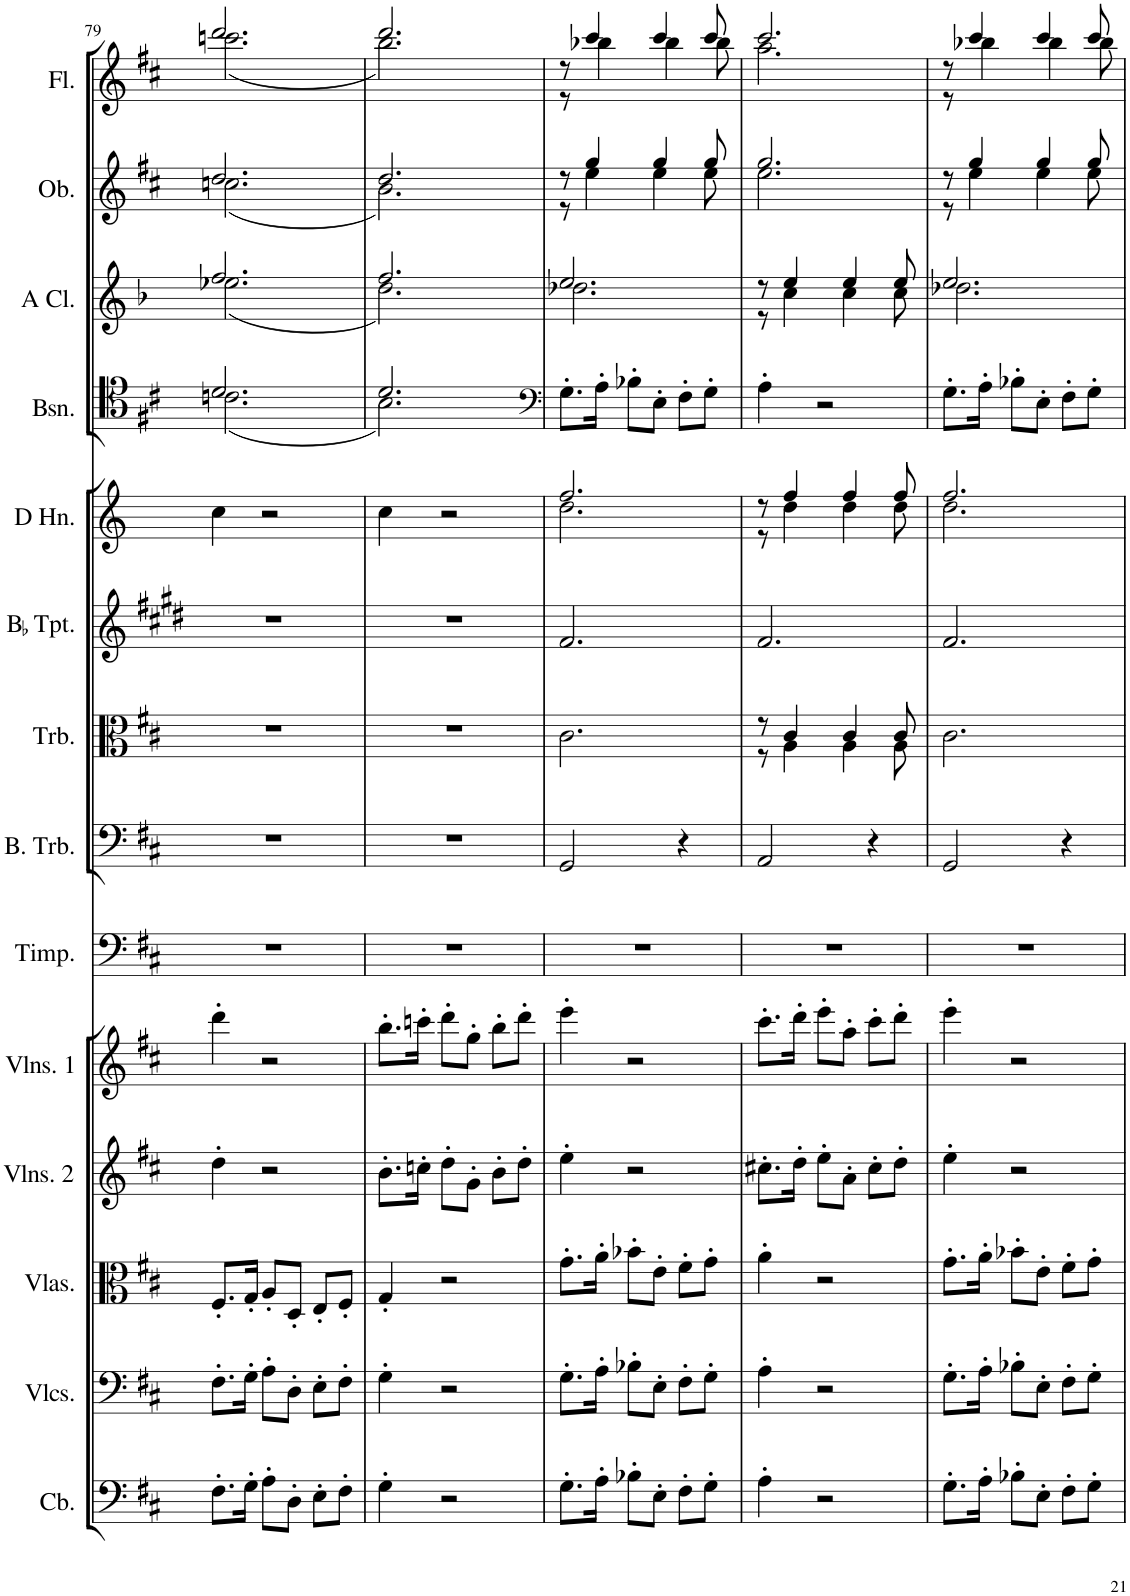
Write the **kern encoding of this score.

**kern	**kern	**kern	**kern	**kern	**kern	**kern	**kern	**kern	**kern	**kern	**kern	**kern	**kern
*part14	*part13	*part12	*part11	*part10	*part9	*part8	*part7	*part6	*part5	*part4	*part3	*part2	*part1
*staff14	*staff13	*staff12	*staff11	*staff10	*staff9	*staff8	*staff7	*staff6	*staff5	*staff4	*staff3	*staff2	*staff1
*I"Contrabass	*I"Violoncellos	*I"Violas	*I"Violins 2	*I"Violins 1	*I"Timpani	*I"Bass Trombone	*I"Trombone	*I"BaccidentalFlat Trumpet	*I"D Horn	*I"Bassoon	*I"A Clarinet	*I"Oboe	*I"Flute
*I'Cb.	*I'Vlcs.	*I'Vlas.	*I'Vlns. 2	*I'Vlns. 1	*I'Timp.	*I'B. Trb.	*I'Trb.	*I'BaccidentalFlat Tpt.	*I'D Hn.	*I'Bsn.	*I'A Cl.	*I'Ob.	*I'Fl.
!!LO:PB:g=z
*clefF4	*clefF4	*clefC3	*clefG2	*clefG2	*clefF4	*clefF4	*clefC3	*clefG2	*clefG2	*clefC4	*clefG2	*clefG2	*clefG2
*Trd7c12	*	*	*	*	*	*	*	*Trd1c2	*Trd6c10	*	*Trd2c3	*	*
*k[f#c#]	*k[f#c#]	*k[f#c#]	*k[f#c#]	*k[f#c#]	*k[f#c#]	*k[f#c#]	*k[f#c#]	*k[f#c#g#d#]	*k[]	*k[f#c#]	*k[b-]	*k[f#c#]	*k[f#c#]
*M3/4	*M3/4	*M3/4	*M3/4	*M3/4	*M3/4	*M3/4	*M3/4	*M3/4	*M3/4	*M3/4	*M3/4	*M3/4	*M3/4
=79	=79	=79	=79	=79	=79	=79	=79	=79	=79	=79	=79	=79	=79
*	*	*	*	*	*	*	*	*	*	*^	*^	*^	*^
8.F#'\L	8.F#'\L	8.F#'/L	4dd'\	4ddd'\	2.r	2.r	2.r	2.r	4cc\	2.d/	(2.cn\	2.ff/	(2.ee-X\	2.dd/	(2.ccn\	2.ddd/	(2.cccn\
16G'\Jk	16G'\Jk	16G'/Jk	.	.	.	.	.	.	.	.	.	.	.	.	.	.	.
8A'\L	8A'\L	8A'/L	2r	2r	.	.	.	.	2r	.	.	.	.	.	.	.	.
8D'\J	8D'\J	8D'/J	.	.	.	.	.	.	.	.	.	.	.	.	.	.	.
8E'\L	8E'\L	8E'/L	.	.	.	.	.	.	.	.	.	.	.	.	.	.	.
8F#'\J	8F#'\J	8F#'/J	.	.	.	.	.	.	.	.	.	.	.	.	.	.	.
=80	=80	=80	=80	=80	=80	=80	=80	=80	=80	=80	=80	=80	=80	=80	=80	=80	=80
4G'\	4G'\	4G'/	8.b'\L	8.bb'\L	2.r	2.r	2.r	2.r	4cc\	2.d/	2.B\)	2.ff/	2.dd\)	2.dd/	2.b\)	2.ddd/	2.bb\)
.	.	.	16ccn'\Jk	16cccn'\Jk	.	.	.	.	.	.	.	.	.	.	.	.	.
2r	2r	2r	8dd'\L	8ddd'\L	.	.	.	.	2r	.	.	.	.	.	.	.	.
.	.	.	8g'\J	8gg'\J	.	.	.	.	.	.	.	.	.	.	.	.	.
.	.	.	8b'\L	8bb'\L	.	.	.	.	.	.	.	.	.	.	.	.	.
.	.	.	8dd'\J	8ddd'\J	.	.	.	.	.	.	.	.	.	.	.	.	.
*	*	*	*	*	*	*	*	*	*	*v	*v	*	*	*	*	*	*
=81	=81	=81	=81	=81	=81	=81	=81	=81	=81	=81	=81	=81	=81	=81	=81	=81
*	*	*	*	*	*	*	*	*	*	*clefF4	*	*	*	*	*	*
*	*	*	*	*	*	*	*	*	*^	*	*	*	*	*	*	*
8.G'\L	8.G'\L	8.g'\L	4ee'\	4eee'\	2.r	2GG/	2.c#\	2.f#/	2.ff/	2.dd\	8.G'\L	2.ee/	2.dd-X\	8r	8r	8r	8r
.	.	.	.	.	.	.	.	.	.	.	.	.	.	4gg/	4ee\	4ccc#/	4bb-X\
16A'\Jk	16A'\Jk	16a'\Jk	.	.	.	.	.	.	.	.	16A'\Jk	.	.	.	.	.	.
8B-X'\L	8B-X'\L	8b-X'\L	2r	2r	.	.	.	.	.	.	8B-X'\L	.	.	.	.	.	.
8E'\J	8E'\J	8e'\J	.	.	.	.	.	.	.	.	8E'\J	.	.	4gg/	4ee\	4ccc#/	4bb-\
8F#'\L	8F#'\L	8f#'\L	.	.	.	4r	.	.	.	.	8F#'\L	.	.	.	.	.	.
8G'\J	8G'\J	8g'\J	.	.	.	.	.	.	.	.	8G'\J	.	.	8gg/	8ee\	8ccc#/	8bb-\
=82	=82	=82	=82	=82	=82	=82	=82	=82	=82	=82	=82	=82	=82	=82	=82	=82	=82
*	*	*	*	*	*	*	*^	*	*	*	*	*	*	*	*	*	*
4A'\	4A'\	4a'\	8.cc#X'\L	8.ccc#'\L	2.r	2AA/	8r	8r	2.f#/	8r	8r	4A'\	8r	8r	2.gg/	2.ee\	2.ccc#/	2.aa\
.	.	.	.	.	.	.	4c#/	4A\	.	4ff/	4dd\	.	4ee/	4cc\	.	.	.	.
.	.	.	16dd'\Jk	16ddd'\Jk	.	.	.	.	.	.	.	.	.	.	.	.	.	.
2r	2r	2r	8ee'\L	8eee'\L	.	.	.	.	.	.	.	2r	.	.	.	.	.	.
.	.	.	8a'\J	8aa'\J	.	.	4c#/	4A\	.	4ff/	4dd\	.	4ee/	4cc\	.	.	.	.
.	.	.	8cc#'\L	8ccc#'\L	.	4r	.	.	.	.	.	.	.	.	.	.	.	.
.	.	.	8dd'\J	8ddd'\J	.	.	8c#/	8A\	.	8ff/	8dd\	.	8ee/	8cc\	.	.	.	.
*	*	*	*	*	*	*	*v	*v	*	*	*	*	*	*	*	*	*	*
=83	=83	=83	=83	=83	=83	=83	=83	=83	=83	=83	=83	=83	=83	=83	=83	=83	=83
8.G'\L	8.G'\L	8.g'\L	4ee'\	4eee'\	2.r	2GG/	2.c#\	2.f#/	2.ff/	2.dd\	8.G'\L	2.ee/	2.dd-X\	8r	8r	8r	8r
.	.	.	.	.	.	.	.	.	.	.	.	.	.	4gg/	4ee\	4ccc#/	4bb-X\
16A'\Jk	16A'\Jk	16a'\Jk	.	.	.	.	.	.	.	.	16A'\Jk	.	.	.	.	.	.
8B-X'\L	8B-X'\L	8b-X'\L	2r	2r	.	.	.	.	.	.	8B-X'\L	.	.	.	.	.	.
8E'\J	8E'\J	8e'\J	.	.	.	.	.	.	.	.	8E'\J	.	.	4gg/	4ee\	4ccc#/	4bb-\
8F#'\L	8F#'\L	8f#'\L	.	.	.	4r	.	.	.	.	8F#'\L	.	.	.	.	.	.
8G'\J	8G'\J	8g'\J	.	.	.	.	.	.	.	.	8G'\J	.	.	8gg/	8ee\	8ccc#/	8bb-\
*	*	*	*	*	*	*	*	*	*	*	*	*v	*v	*	*	*v	*v
*	*	*	*	*	*	*	*	*	*v	*v	*	*	*v	*v	*
=	=	=	=	=	=	=	=	=	=	=	=	=	=
*-	*-	*-	*-	*-	*-	*-	*-	*-	*-	*-	*-	*-	*-
